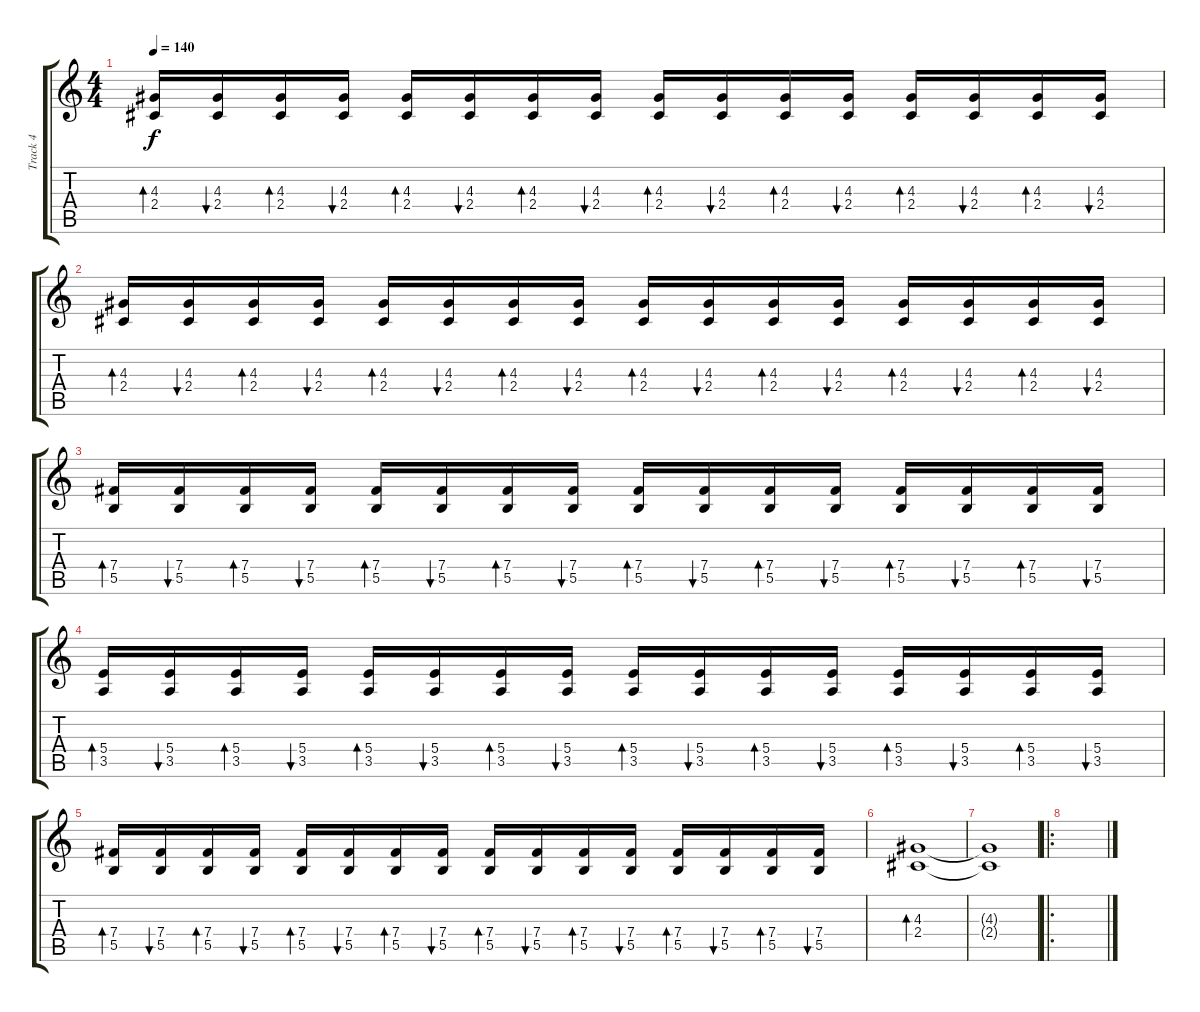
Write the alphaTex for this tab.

\track ("Track 4" "Track 4") {instrument electricguitarjazz}
\staff {score tabs}
\tuning (Db4 Ab3 E3 B2 Gb2 Db2) {hide}
\ts (4 4)
\tempo 140
\clef g2
\ks c
(4.3 2.4).16{bd 120 dy f} (4.3 2.4).16{bu 120} (4.3 2.4).16{bd 120} (4.3 2.4).16{bu 120} (4.3 2.4).16{bd 120} (4.3 2.4).16{bu 120} (4.3 2.4).16{bd 120} (4.3 2.4).16{bu 120} (4.3 2.4).16{bd 120} (4.3 2.4).16{bu 120} (4.3 2.4).16{bd 120} (4.3 2.4).16{bu 120} (4.3 2.4).16{bd 120} (4.3 2.4).16{bu 120} (4.3 2.4).16{bd 120} (4.3 2.4).16{bu 120} |
(4.3 2.4).16{bd 120} (4.3 2.4).16{bu 120} (4.3 2.4).16{bd 120} (4.3 2.4).16{bu 120} (4.3 2.4).16{bd 120} (4.3 2.4).16{bu 120} (4.3 2.4).16{bd 120} (4.3 2.4).16{bu 120} (4.3 2.4).16{bd 120} (4.3 2.4).16{bu 120} (4.3 2.4).16{bd 120} (4.3 2.4).16{bu 120} (4.3 2.4).16{bd 120} (4.3 2.4).16{bu 120} (4.3 2.4).16{bd 120} (4.3 2.4).16{bu 120} |
(7.4 5.5).16{bd 120} (7.4 5.5).16{bu 120} (7.4 5.5).16{bd 120} (7.4 5.5).16{bu 120} (7.4 5.5).16{bd 120} (7.4 5.5).16{bu 120} (7.4 5.5).16{bd 120} (7.4 5.5).16{bu 120} (7.4 5.5).16{bd 120} (7.4 5.5).16{bu 120} (7.4 5.5).16{bd 120} (7.4 5.5).16{bu 120} (7.4 5.5).16{bd 120} (7.4 5.5).16{bu 120} (7.4 5.5).16{bd 120} (7.4 5.5).16{bu 120} |
(5.4 3.5).16{bd 120} (5.4 3.5).16{bu 120} (5.4 3.5).16{bd 120} (5.4 3.5).16{bu 120} (5.4 3.5).16{bd 120} (5.4 3.5).16{bu 120} (5.4 3.5).16{bd 120} (5.4 3.5).16{bu 120} (5.4 3.5).16{bd 120} (5.4 3.5).16{bu 120} (5.4 3.5).16{bd 120} (5.4 3.5).16{bu 120} (5.4 3.5).16{bd 120} (5.4 3.5).16{bu 120} (5.4 3.5).16{bd 120} (5.4 3.5).16{bu 120} |
(7.4 5.5).16{bd 120} (7.4 5.5).16{bu 120} (7.4 5.5).16{bd 120} (7.4 5.5).16{bu 120} (7.4 5.5).16{bd 120} (7.4 5.5).16{bu 120} (7.4 5.5).16{bd 120} (7.4 5.5).16{bu 120} (7.4 5.5).16{bd 120} (7.4 5.5).16{bu 120} (7.4 5.5).16{bd 120} (7.4 5.5).16{bu 120} (7.4 5.5).16{bd 120} (7.4 5.5).16{bu 120} (7.4 5.5).16{bd 120} (7.4 5.5).16{bu 120} |
(4.3 2.4).1{bd 120} |
(4.3{t} 2.4{t}).1 |
\ro
